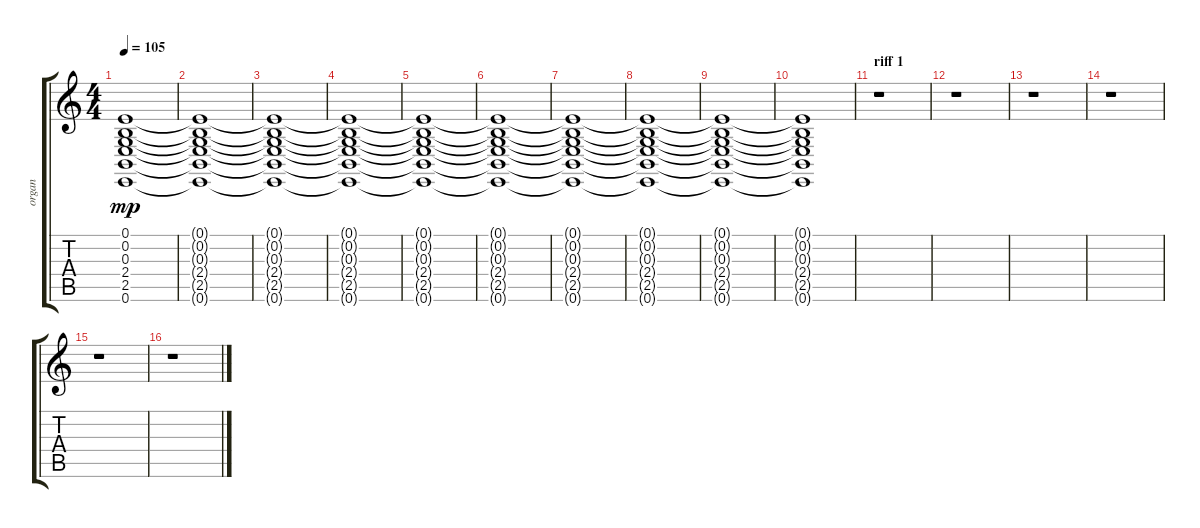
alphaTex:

\track ("organ" "organ") {instrument drawbarorgan}
\staff {score tabs}
\tuning (E4 B3 G3 D3 A2 E2) {hide}
\ts (4 4)
\tempo 105
\clef g2
\ks c
(0.1{t} 0.2{t} 0.3{t} 2.4{t} 2.5{t} 0.6{t}).1{dy mp} |
(0.1{t} 0.2{t} 0.3{t} 2.4{t} 2.5{t} 0.6{t}).1 |
(0.1{t} 0.2{t} 0.3{t} 2.4{t} 2.5{t} 0.6{t}).1 |
(0.1{t} 0.2{t} 0.3{t} 2.4{t} 2.5{t} 0.6{t}).1 |
(0.1{t} 0.2{t} 0.3{t} 2.4{t} 2.5{t} 0.6{t}).1 |
(0.1{t} 0.2{t} 0.3{t} 2.4{t} 2.5{t} 0.6{t}).1 |
(0.1{t} 0.2{t} 0.3{t} 2.4{t} 2.5{t} 0.6{t}).1 |
(0.1{t} 0.2{t} 0.3{t} 2.4{t} 2.5{t} 0.6{t}).1 |
(0.1{t} 0.2{t} 0.3{t} 2.4{t} 2.5{t} 0.6{t}).1 |
(0.1{t} 0.2{t} 0.3{t} 2.4{t} 2.5{t} 0.6{t}).1 |
\section ("" "riff 1")
r.1 |
r.1 |
r.1 |
r.1 |
r.1 |
r.1
